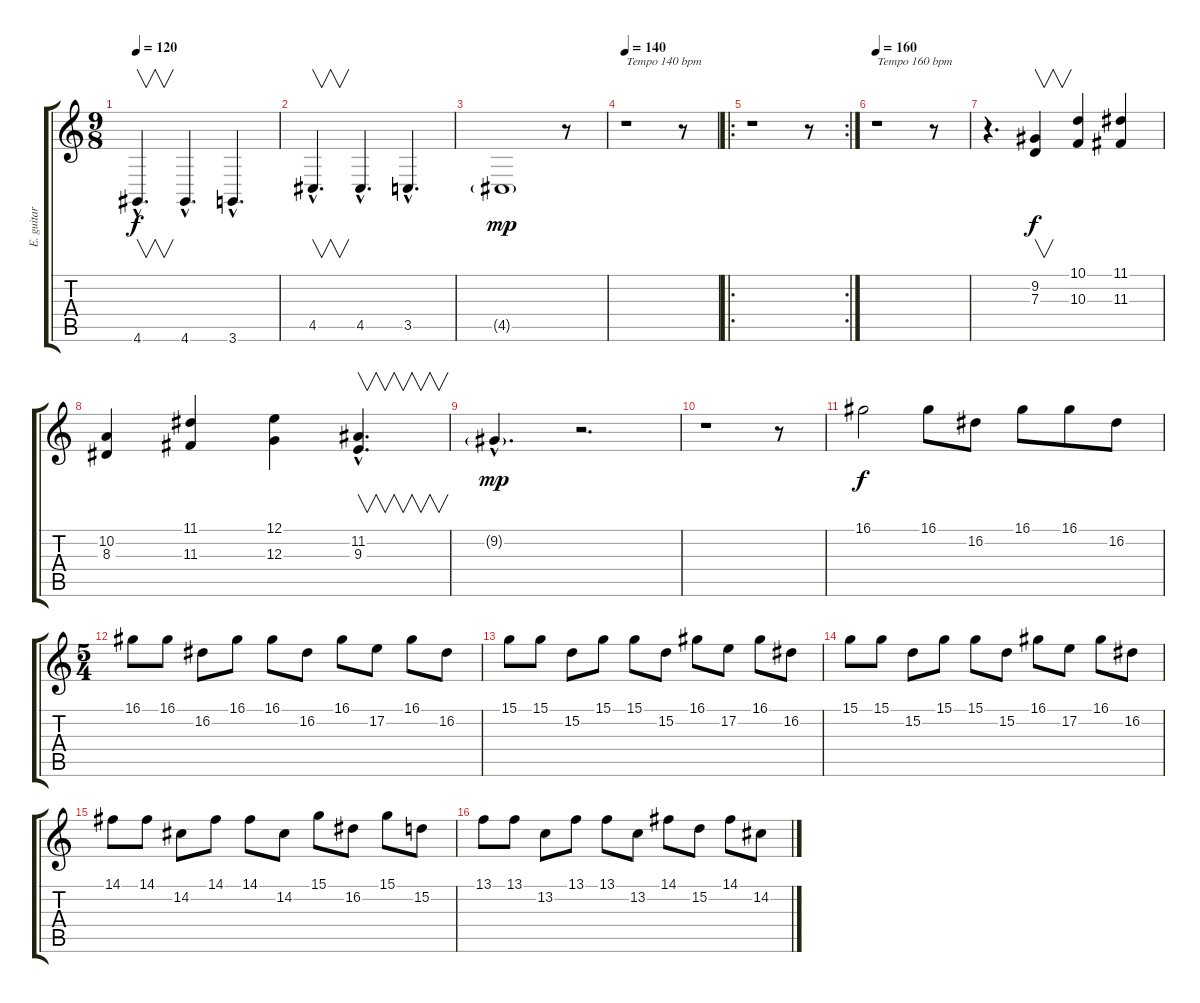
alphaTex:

\track ("E. guitar (sitar pedal)" "E. guitar ") {instrument sitar}
\staff {score tabs}
\tuning (E4 B3 G3 D3 A2 E2) {hide}
\ts (9 8)
\tempo 120
\clef g2
\ks c
4.6{hac}.4{v d dy f} 4.6{hac}.4{d} 3.6{hac}.4{d} |
4.5{hac}.4{v d} 4.5{hac}.4{d} 3.5{hac}.4{d} |
4.5{g}.1{dy mp} r.8 |
\tempo 140
r.1{txt "Tempo 140 bpm"} r.8 |
\ro
\rc 2
r.1 r.8 |
\tempo 160
r.1{txt "Tempo 160 bpm"} r.8 |
r.4{d} (9.2 7.3).4{v dy f} (10.1 10.3).4 (11.1 11.3).4 |
(10.2 8.3).4 (11.1 11.3).4 (12.1 12.3).4 (11.2{hac} 9.3{hac}).4{v d} |
9.2{g hac}.4{d dy mp} r.2{d} |
r.1 r.8 |
16.1.2{dy f} 16.1.8 16.2.8 16.1.8 16.1.8 16.2.8 |
\ts (5 4)
16.1.8 16.1.8 16.2.8 16.1.8 16.1.8 16.2.8 16.1.8 17.2.8 16.1.8 16.2.8 |
15.1.8 15.1.8 15.2.8 15.1.8 15.1.8 15.2.8 16.1.8 17.2.8 16.1.8 16.2.8 |
15.1.8 15.1.8 15.2.8 15.1.8 15.1.8 15.2.8 16.1.8 17.2.8 16.1.8 16.2.8 |
14.1.8 14.1.8 14.2.8 14.1.8 14.1.8 14.2.8 15.1.8 16.2.8 15.1.8 15.2.8 |
13.1.8 13.1.8 13.2.8 13.1.8 13.1.8 13.2.8 14.1.8 15.2.8 14.1.8 14.2.8
